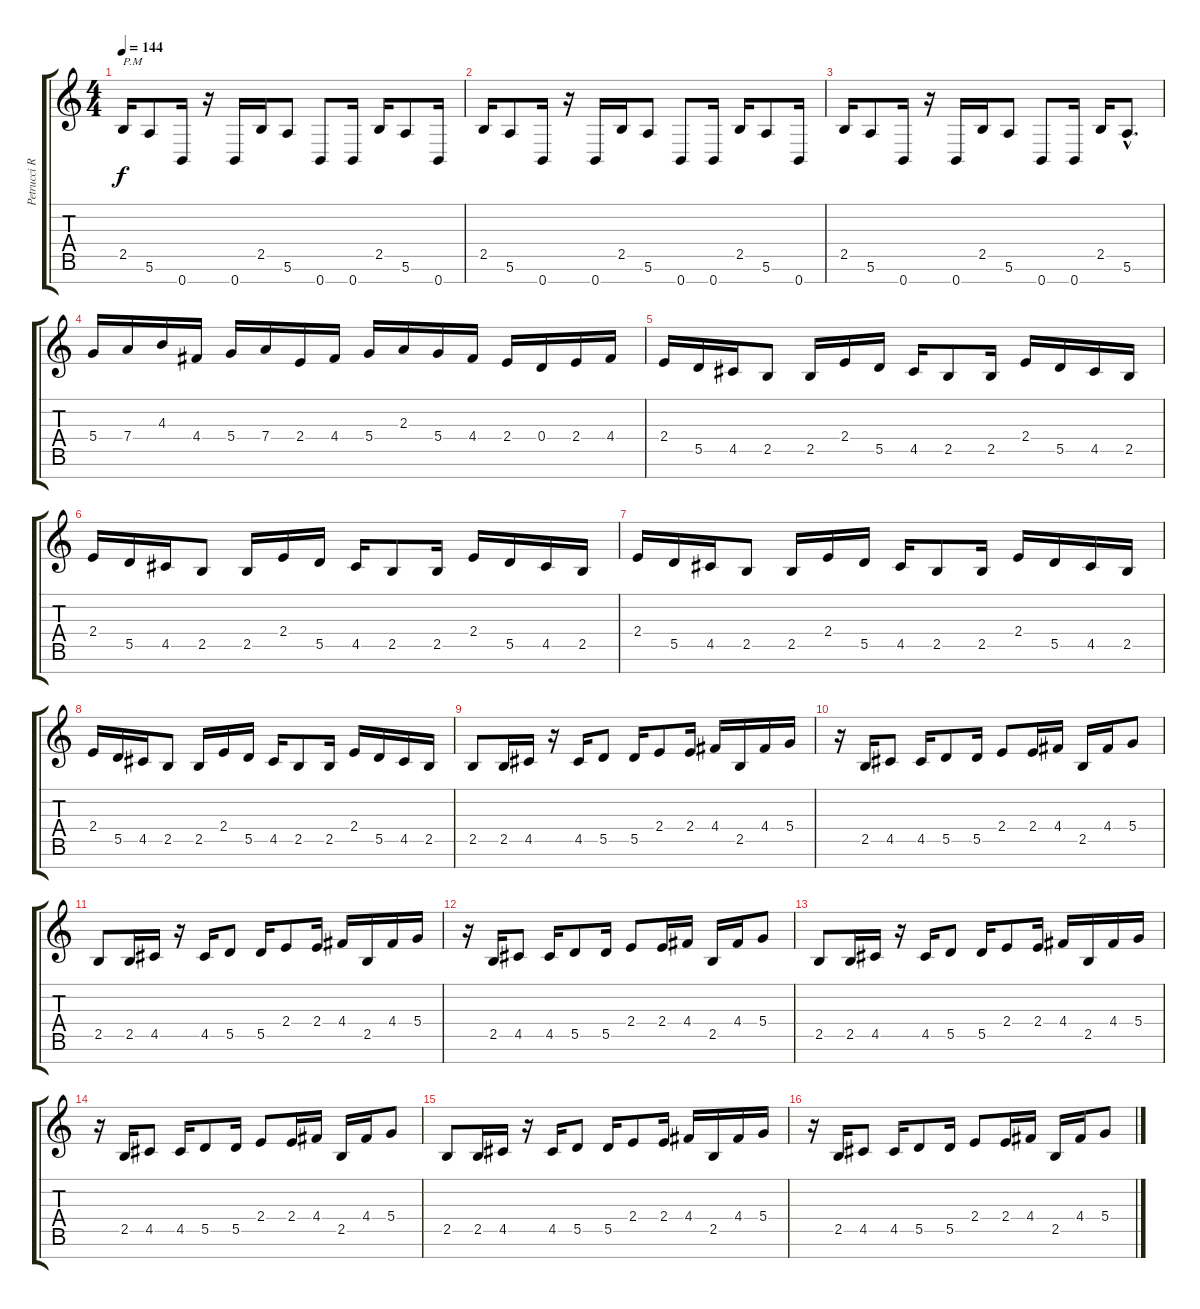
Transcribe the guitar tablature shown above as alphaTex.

\track ("Petrucci Rythm" "Petrucci R") {instrument distortionguitar}
\staff {score tabs}
\tuning (E4 B3 G3 D3 A2 E2 B1) {hide}
\ts (4 4)
\tempo 144
\clef g2
\ks c
2.5.16{txt "P.M" dy f} 5.6.8 0.7.16 r.16 0.7.16 2.5.16 5.6.8 0.7.8 0.7.16 2.5.16 5.6.8 0.7.16 |
2.5.16 5.6.8 0.7.16 r.16 0.7.16 2.5.16 5.6.8 0.7.8 0.7.16 2.5.16 5.6.8 0.7.16 |
2.5.16 5.6.8 0.7.16 r.16 0.7.16 2.5.16 5.6.8 0.7.8 0.7.16 2.5.16 5.6{hac}.8{d} |
5.4.16 7.4.16 4.3.16 4.4.16 5.4.16 7.4.16 2.4.16 4.4.16 5.4.16 2.3.16 5.4.16 4.4.16 2.4.16 0.4.16 2.4.16 4.4.16 |
2.4.16 5.5.16 4.5.16 2.5.8 2.5.16 2.4.16 5.5.16 4.5.16 2.5.8 2.5.16 2.4.16 5.5.16 4.5.16 2.5.16 |
2.4.16 5.5.16 4.5.16 2.5.8 2.5.16 2.4.16 5.5.16 4.5.16 2.5.8 2.5.16 2.4.16 5.5.16 4.5.16 2.5.16 |
2.4.16 5.5.16 4.5.16 2.5.8 2.5.16 2.4.16 5.5.16 4.5.16 2.5.8 2.5.16 2.4.16 5.5.16 4.5.16 2.5.16 |
2.4.16 5.5.16 4.5.16 2.5.8 2.5.16 2.4.16 5.5.16 4.5.16 2.5.8 2.5.16 2.4.16 5.5.16 4.5.16 2.5.16 |
2.5.8 2.5.16 4.5.16 r.16 4.5.16 5.5.8 5.5.16 2.4.8 2.4.16 4.4.16 2.5.16 4.4.16 5.4.16 |
r.16 2.5.16 4.5.8 4.5.16 5.5.8 5.5.16 2.4.8 2.4.16 4.4.16 2.5.16 4.4.16 5.4.8 |
2.5.8 2.5.16 4.5.16 r.16 4.5.16 5.5.8 5.5.16 2.4.8 2.4.16 4.4.16 2.5.16 4.4.16 5.4.16 |
r.16 2.5.16 4.5.8 4.5.16 5.5.8 5.5.16 2.4.8 2.4.16 4.4.16 2.5.16 4.4.16 5.4.8 |
2.5.8 2.5.16 4.5.16 r.16 4.5.16 5.5.8 5.5.16 2.4.8 2.4.16 4.4.16 2.5.16 4.4.16 5.4.16 |
r.16 2.5.16 4.5.8 4.5.16 5.5.8 5.5.16 2.4.8 2.4.16 4.4.16 2.5.16 4.4.16 5.4.8 |
2.5.8 2.5.16 4.5.16 r.16 4.5.16 5.5.8 5.5.16 2.4.8 2.4.16 4.4.16 2.5.16 4.4.16 5.4.16 |
r.16 2.5.16 4.5.8 4.5.16 5.5.8 5.5.16 2.4.8 2.4.16 4.4.16 2.5.16 4.4.16 5.4.8
